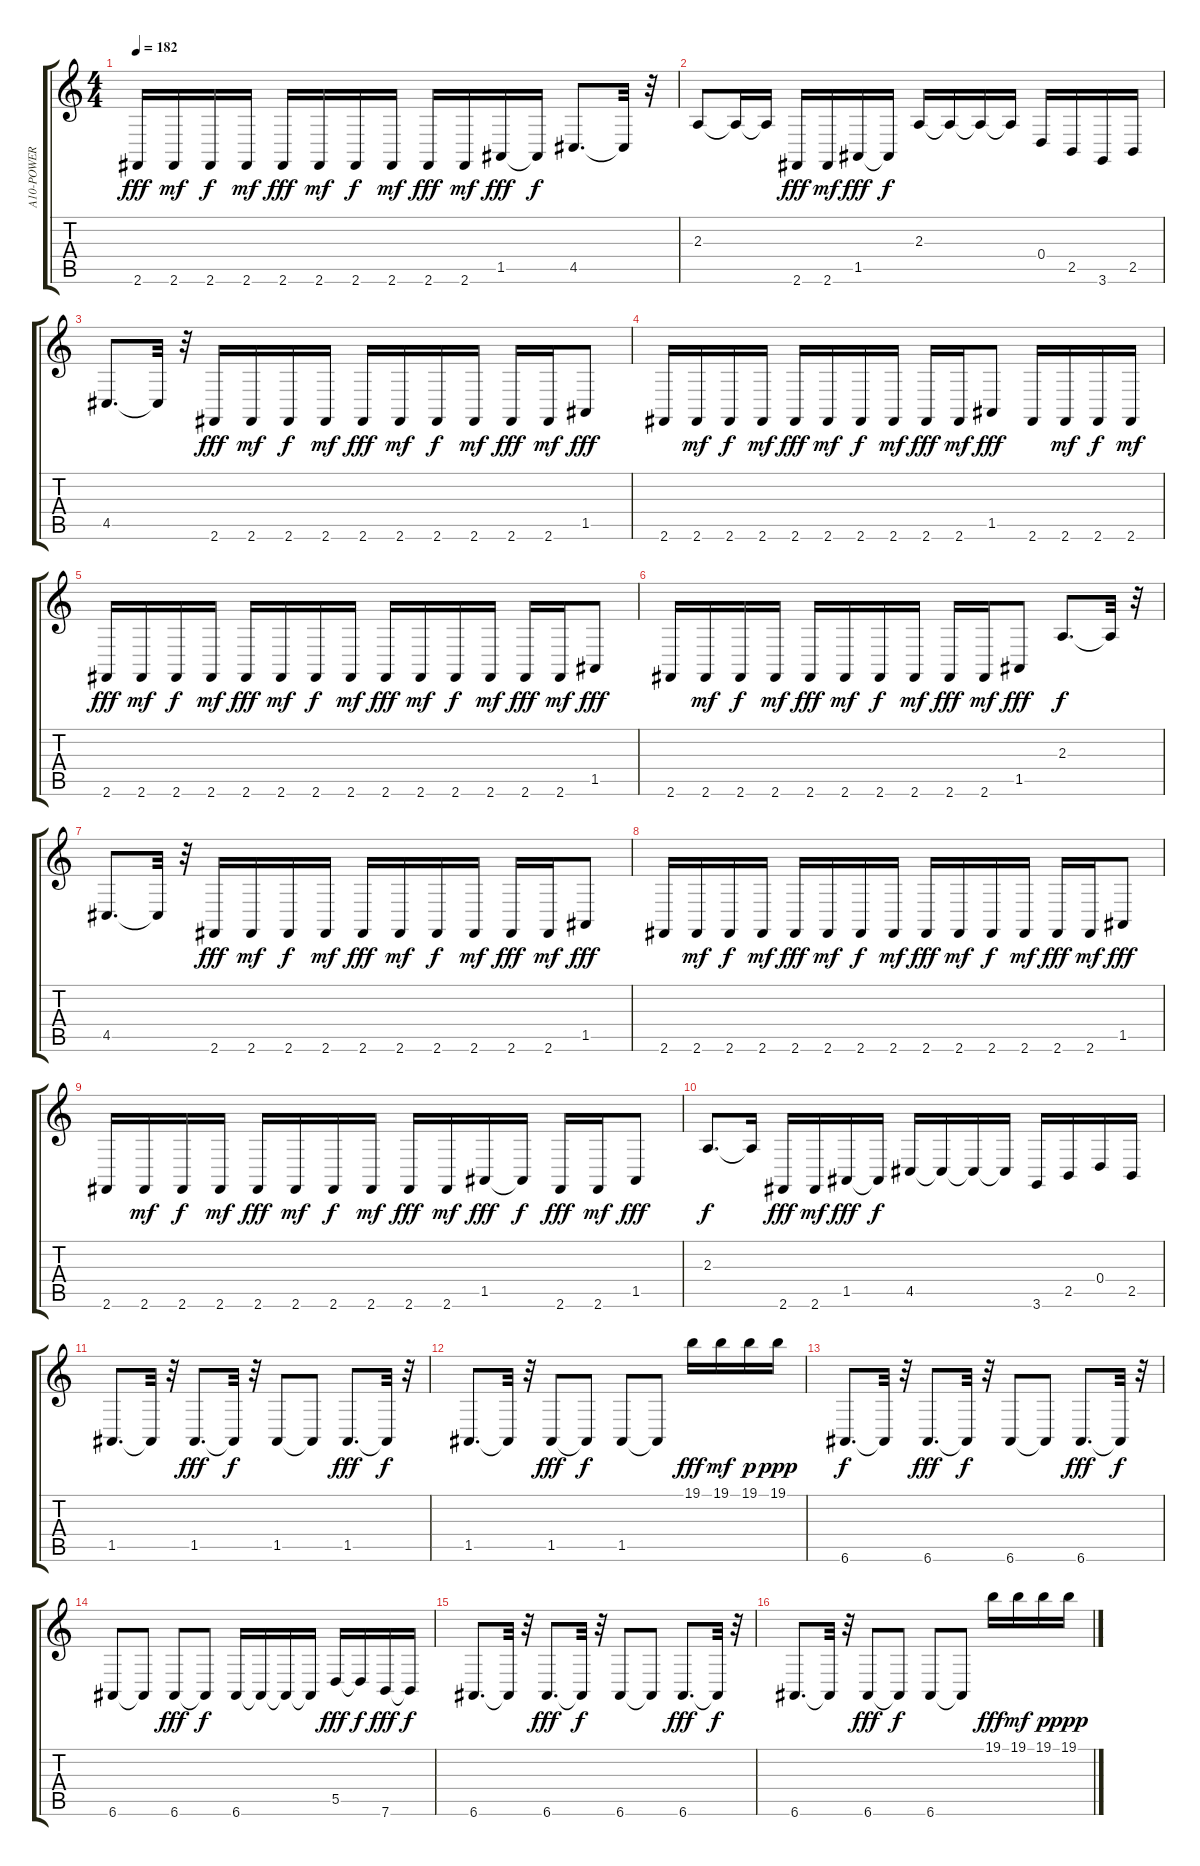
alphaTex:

\track ("A10-POWER       " "A10-POWER ") {instrument drawbarorgan}
\staff {score tabs}
\tuning (E4 B3 G3 D3 A2 E2) {hide}
\ts (4 4)
\tempo 182
\clef g2
\ks c
2.6.16{dy fff} 2.6.16{dy mf} 2.6.16{dy f} 2.6.16{dy mf} 2.6.16{dy fff} 2.6.16{dy mf} 2.6.16{dy f} 2.6.16{dy mf} 2.6.16{dy fff} 2.6.16{dy mf} 1.5.16{dy fff} 1.5{t}.16{dy f} 4.5.8{d} 4.5{t}.32 r.32 |
2.3.8 2.3{t}.16 2.3{t}.16 2.6.16{dy fff} 2.6.16{dy mf} 1.5.16{dy fff} 1.5{t}.16{dy f} 2.3.16 2.3{t}.16 2.3{t}.16 2.3{t}.16 0.4.16 2.5.16 3.6.16 2.5.16 |
4.5.8{d} 4.5{t}.32 r.32 2.6.16{dy fff} 2.6.16{dy mf} 2.6.16{dy f} 2.6.16{dy mf} 2.6.16{dy fff} 2.6.16{dy mf} 2.6.16{dy f} 2.6.16{dy mf} 2.6.16{dy fff} 2.6.16{dy mf} 1.5.8{dy fff} |
2.6.16 2.6.16{dy mf} 2.6.16{dy f} 2.6.16{dy mf} 2.6.16{dy fff} 2.6.16{dy mf} 2.6.16{dy f} 2.6.16{dy mf} 2.6.16{dy fff} 2.6.16{dy mf} 1.5.8{dy fff} 2.6.16 2.6.16{dy mf} 2.6.16{dy f} 2.6.16{dy mf} |
2.6.16{dy fff} 2.6.16{dy mf} 2.6.16{dy f} 2.6.16{dy mf} 2.6.16{dy fff} 2.6.16{dy mf} 2.6.16{dy f} 2.6.16{dy mf} 2.6.16{dy fff} 2.6.16{dy mf} 2.6.16{dy f} 2.6.16{dy mf} 2.6.16{dy fff} 2.6.16{dy mf} 1.5.8{dy fff} |
2.6.16 2.6.16{dy mf} 2.6.16{dy f} 2.6.16{dy mf} 2.6.16{dy fff} 2.6.16{dy mf} 2.6.16{dy f} 2.6.16{dy mf} 2.6.16{dy fff} 2.6.16{dy mf} 1.5.8{dy fff} 2.3.8{d dy f} 2.3{t}.32 r.32 |
4.5.8{d} 4.5{t}.32 r.32 2.6.16{dy fff} 2.6.16{dy mf} 2.6.16{dy f} 2.6.16{dy mf} 2.6.16{dy fff} 2.6.16{dy mf} 2.6.16{dy f} 2.6.16{dy mf} 2.6.16{dy fff} 2.6.16{dy mf} 1.5.8{dy fff} |
2.6.16 2.6.16{dy mf} 2.6.16{dy f} 2.6.16{dy mf} 2.6.16{dy fff} 2.6.16{dy mf} 2.6.16{dy f} 2.6.16{dy mf} 2.6.16{dy fff} 2.6.16{dy mf} 2.6.16{dy f} 2.6.16{dy mf} 2.6.16{dy fff} 2.6.16{dy mf} 1.5.8{dy fff} |
2.6.16 2.6.16{dy mf} 2.6.16{dy f} 2.6.16{dy mf} 2.6.16{dy fff} 2.6.16{dy mf} 2.6.16{dy f} 2.6.16{dy mf} 2.6.16{dy fff} 2.6.16{dy mf} 1.5.16{dy fff} 1.5{t}.16{dy f} 2.6.16{dy fff} 2.6.16{dy mf} 1.5.8{dy fff} |
2.3.8{d dy f} 2.3{t}.16 2.6.16{dy fff} 2.6.16{dy mf} 1.5.16{dy fff} 1.5{t}.16{dy f} 4.5.16 4.5{t}.16 4.5{t}.16 4.5{t}.16 3.6.16 2.5.16 0.4.16 2.5.16 |
1.5.8{d} 1.5{t}.32 r.32 1.5.8{d dy fff} 1.5{t}.32{dy f} r.32 1.5.8 1.5{t}.8 1.5.8{d dy fff} 1.5{t}.32{dy f} r.32 |
1.5.8{d} 1.5{t}.32 r.32 1.5.8{dy fff} 1.5{t}.8{dy f} 1.5.8 1.5{t}.8 19.1.16{dy fff} 19.1.16{dy mf} 19.1.16{dy p} 19.1.16{dy ppp} |
6.6.8{d dy f} 6.6{t}.32 r.32 6.6.8{d dy fff} 6.6{t}.32{dy f} r.32 6.6.8 6.6{t}.8 6.6.8{d dy fff} 6.6{t}.32{dy f} r.32 |
6.6.8 6.6{t}.8 6.6.8{dy fff} 6.6{t}.8{dy f} 6.6.16 6.6{t}.16 6.6{t}.16 6.6{t}.16 5.5.16{dy fff} 5.5{t}.16{dy f} 7.6.16{dy fff} 7.6{t}.16{dy f} |
6.6.8{d} 6.6{t}.32 r.32 6.6.8{d dy fff} 6.6{t}.32{dy f} r.32 6.6.8 6.6{t}.8 6.6.8{d dy fff} 6.6{t}.32{dy f} r.32 |
6.6.8{d} 6.6{t}.32 r.32 6.6.8{dy fff} 6.6{t}.8{dy f} 6.6.8 6.6{t}.8 19.1.16{dy fff} 19.1.16{dy mf} 19.1.16{dy p} 19.1.16{dy ppp}
